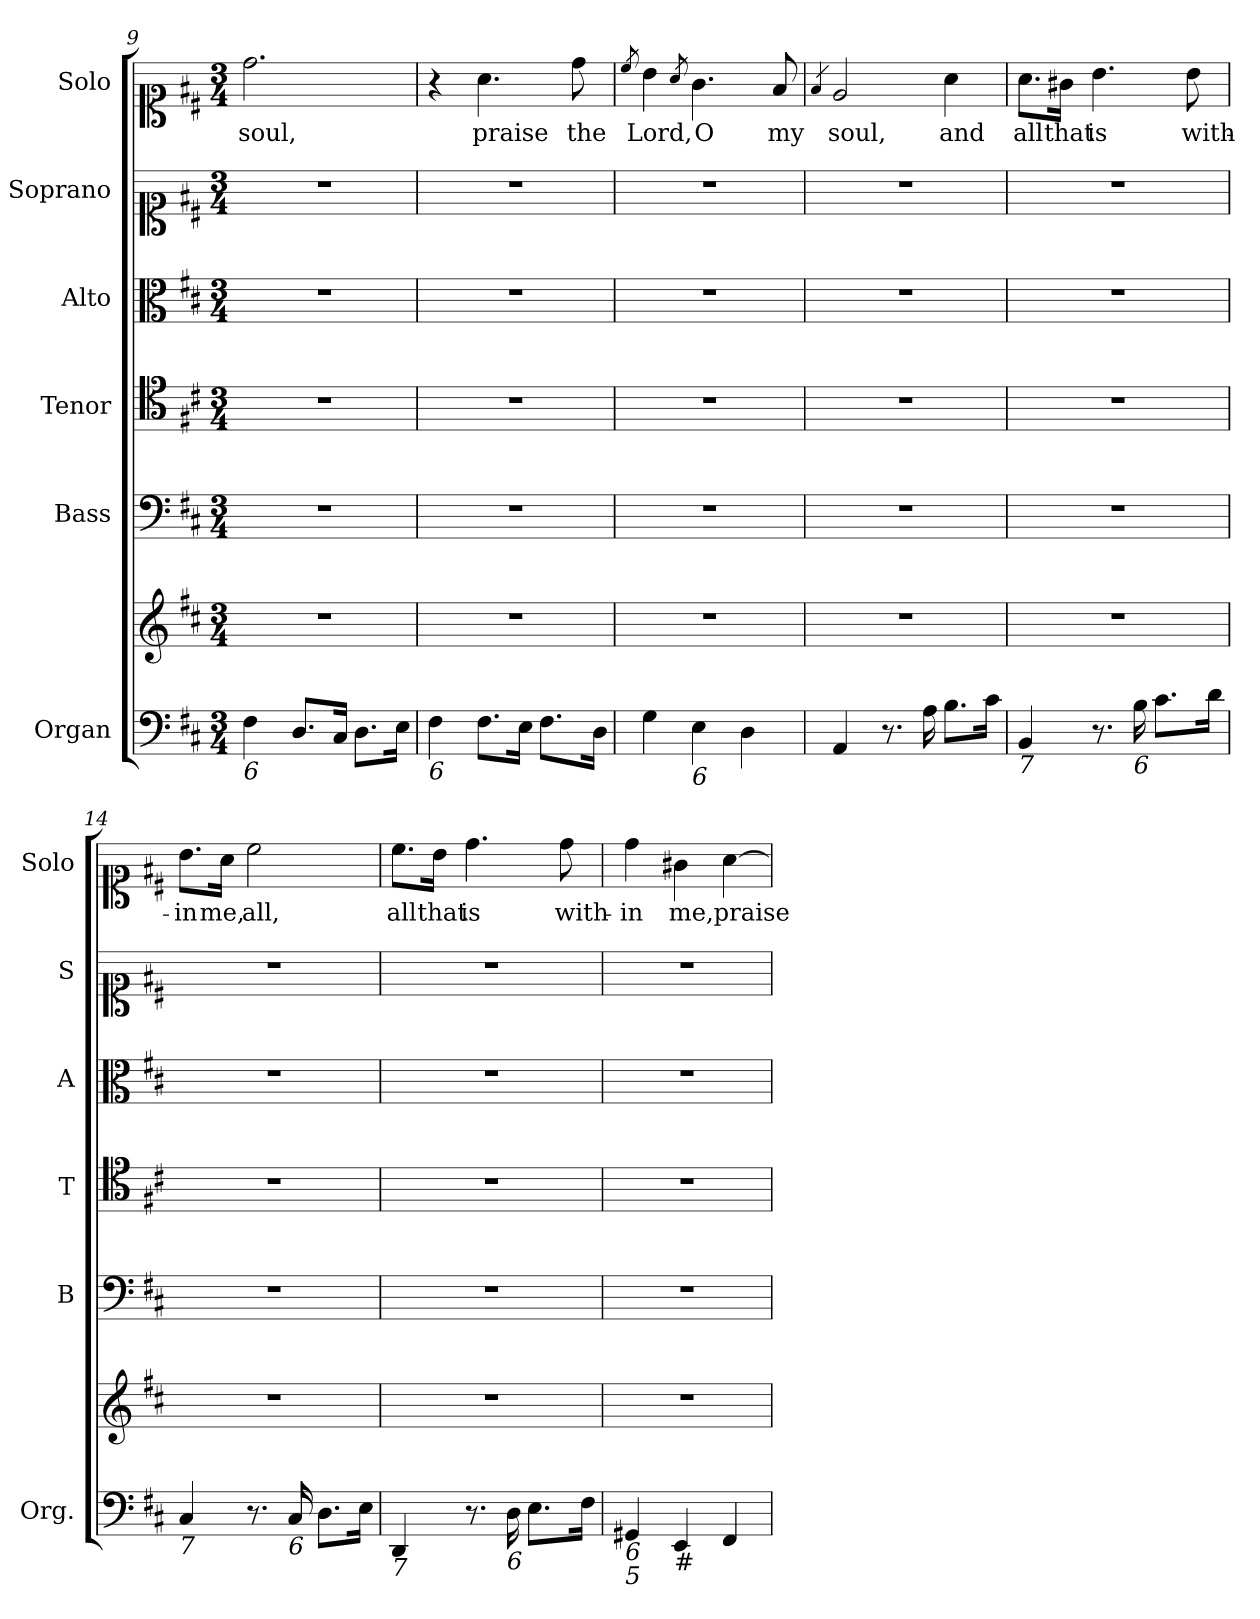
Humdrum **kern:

**kern	**kern	**kern	**kern	**kern	**kern	**kern	**text
*part6	*part6	*part5	*part4	*part3	*part2	*part1	*part1
*staff7	*staff6	*staff5	*staff4	*staff3	*staff2	*staff1	*staff1
*I"Organ	*	*I"Bass	*I"Tenor	*I"Alto	*I"Soprano	*I"Solo	*
*I'Org.	*	*I'B	*I'T	*I'A	*I'S	*I'Solo	*
*clefF4	*clefG2	*clefF4	*clefC4	*clefC3	*clefC1	*clefC1	*
*k[f#c#]	*k[f#c#]	*k[f#c#]	*k[f#c#]	*k[f#c#]	*k[f#c#]	*k[f#c#]	*
*D:	*D:	*D:	*D:	*D:	*D:	*D:	*
*M3/4	*M3/4	*M3/4	*M3/4	*M3/4	*M3/4	*M3/4	*
=9	=9	=9	=9	=9	=9	=9	=9
!LO:TX:b:i:t=6	!	!	!	!	!	!	!
!	!	!	!	!	!	!	!LO:LY:b
4F#\	2.r	2.r	2.r	2.r	2.r	2.dd\	soul,
8.D/L	.	.	.	.	.	.	.
16C#/Jk	.	.	.	.	.	.	.
8.D\L	.	.	.	.	.	.	.
16E\Jk	.	.	.	.	.	.	.
=10	=10	=10	=10	=10	=10	=10	=10
!LO:TX:b:i:t=6	!	!	!	!	!	!	!
4F#\	2.r	2.r	2.r	2.r	2.r	4r	.
!	!	!	!	!	!	!	!LO:LY:b
8.F#\L	.	.	.	.	.	4.a\	praise
16E\Jk	.	.	.	.	.	.	.
8.F#\L	.	.	.	.	.	.	.
!	!	!	!	!	!	!	!LO:LY:b
.	.	.	.	.	.	8dd\	the
16D\Jk	.	.	.	.	.	.	.
=11	=11	=11	=11	=11	=11	=11	=11
.	.	.	.	.	.	8qcc#/	.
!	!	!	!	!	!	!	!LO:LY:b
4G\	2.r	2.r	2.r	2.r	2.r	4b\	Lord,
.	.	.	.	.	.	8qa/	.
!LO:TX:b:i:t=6	!	!	!	!	!	!	!
!	!	!	!	!	!	!	!LO:LY:b
4E\	.	.	.	.	.	4.g\	O
4D\	.	.	.	.	.	.	.
!	!	!	!	!	!	!	!LO:LY:b
.	.	.	.	.	.	8f#/	my
=12	=12	=12	=12	=12	=12	=12	=12
.	.	.	.	.	.	4qf#/	.
!	!	!	!	!	!	!	!LO:LY:b
4AA/	2.r	2.r	2.r	2.r	2.r	2e/	soul,
8.r	.	.	.	.	.	.	.
16A\	.	.	.	.	.	.	.
!	!	!	!	!	!	!	!LO:LY:b
8.B\L	.	.	.	.	.	4a\	and
16c#\Jk	.	.	.	.	.	.	.
!!LO:LB:g=z
=13	=13	=13	=13	=13	=13	=13	=13
!LO:TX:b:i:t=7	!	!	!	!	!	!	!
!	!	!	!	!	!	!	!LO:LY:b
4BB/	2.r	2.r	2.r	2.r	2.r	8.a\L	all
!	!	!	!	!	!	!	!LO:LY:b
.	.	.	.	.	.	16g#X\Jk	that
!	!	!	!	!	!	!	!LO:LY:b
8.r	.	.	.	.	.	4.b\	is
!LO:TX:b:i:t=6	!	!	!	!	!	!	!
16B\	.	.	.	.	.	.	.
8.c#\L	.	.	.	.	.	.	.
!	!	!	!	!	!	!	!LO:LY:b
.	.	.	.	.	.	8b\	with-
16d\Jk	.	.	.	.	.	.	.
=14	=14	=14	=14	=14	=14	=14	=14
!LO:TX:b:i:t=7	!	!	!	!	!	!	!
!	!	!	!	!	!	!	!LO:LY:b
4C#/	2.r	2.r	2.r	2.r	2.r	8.b\L	-in
!	!	!	!	!	!	!	!LO:LY:b
.	.	.	.	.	.	16a\Jk	me,
!	!	!	!	!	!	!	!LO:LY:b
8.r	.	.	.	.	.	2cc#\	all,
!LO:TX:b:i:t=6	!	!	!	!	!	!	!
16C#/	.	.	.	.	.	.	.
8.D\L	.	.	.	.	.	.	.
16E\Jk	.	.	.	.	.	.	.
=15	=15	=15	=15	=15	=15	=15	=15
!LO:TX:b:i:t=7	!	!	!	!	!	!	!
!	!	!	!	!	!	!	!LO:LY:b
4DD/	2.r	2.r	2.r	2.r	2.r	8.cc#\L	all
!	!	!	!	!	!	!	!LO:LY:b
.	.	.	.	.	.	16b\Jk	that
!	!	!	!	!	!	!	!LO:LY:b
8.r	.	.	.	.	.	4.dd\	is
!LO:TX:b:i:t=6	!	!	!	!	!	!	!
16D\	.	.	.	.	.	.	.
8.E\L	.	.	.	.	.	.	.
!	!	!	!	!	!	!	!LO:LY:b
.	.	.	.	.	.	8dd\	with-
16F#\Jk	.	.	.	.	.	.	.
=16	=16	=16	=16	=16	=16	=16	=16
!LO:TX:b:i:t=6	!	!	!	!	!	!	!
!LO:TX:b:i:t=5	!	!	!	!	!	!	!
!	!	!	!	!	!	!	!LO:LY:b
4GG#X/	2.r	2.r	2.r	2.r	2.r	4dd\	-in
!LO:TX:b:t=#	!	!	!	!	!	!	!
!	!	!	!	!	!	!	!LO:LY:b
4EE/	.	.	.	.	.	4g#X\	me,
!	!	!	!	!	!	!	!LO:LY:b
4FF#/	.	.	.	.	.	[4a\	praise
=	=	=	=	=	=	=	=
*-	*-	*-	*-	*-	*-	*-	*-
